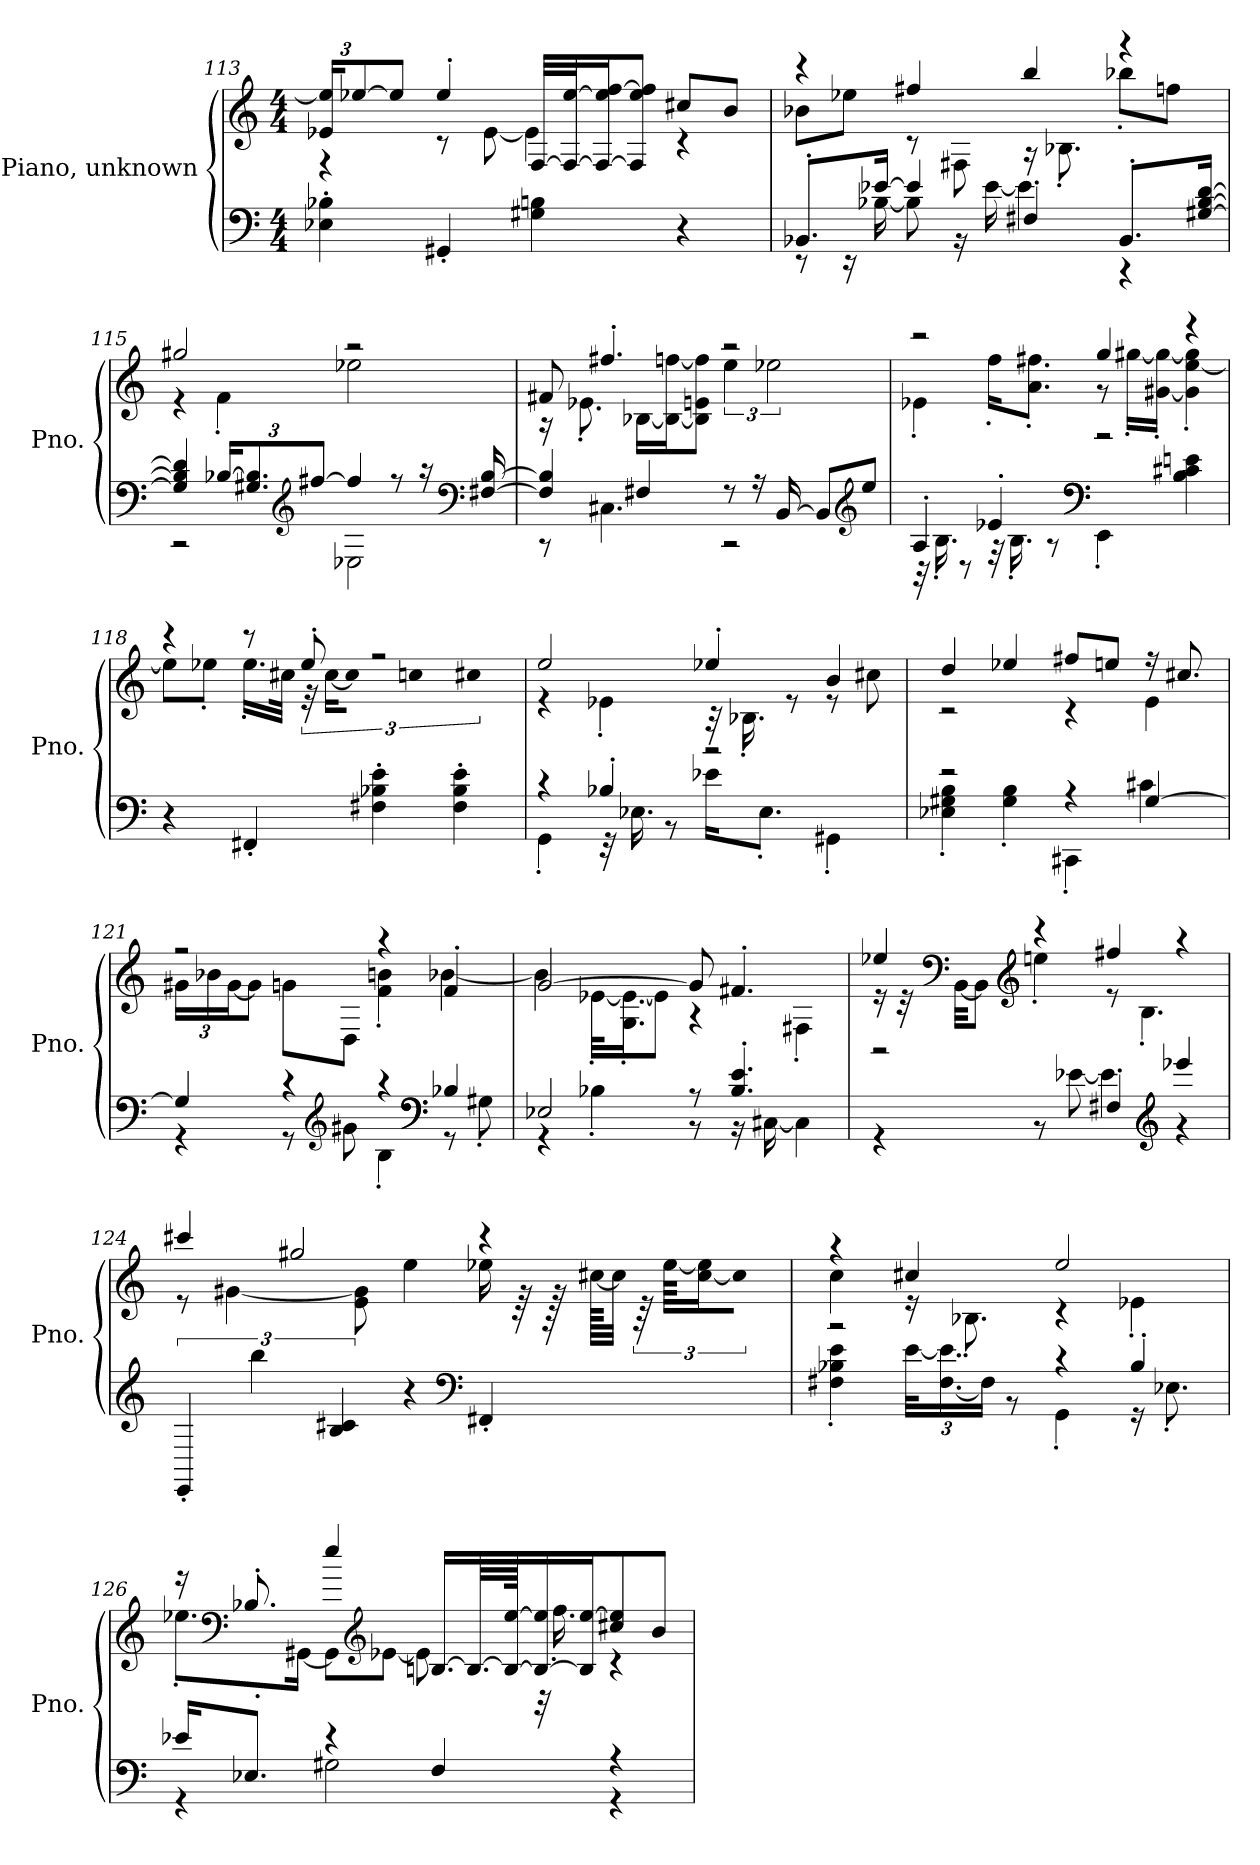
**kern	**kern
*part1	*part1
*staff2	*staff1
*I"Piano, unknown	*
*I'Pno.	*
!!LO:LB:g=z
*clefF4	*clefG2
*k[]	*k[]
*M4/4	*M4/4
*	*Xbrackettup
=113	=113
*	*^
4E-X\' 4B-X\'	24e-X/ 24ee/]KL	4r
.	[12ee-X/	.
.	8ee-/J]	.
4GG#X'/	4ee-'/	8r
.	.	[8e-\
4G#X\ 4Bn\	[32F/LLL	4e-\]
.	32F/_ [32ee-/J	.
.	16F/_ 16ee-/] [16ff/J	.
.	8F/] 8ee-/ 8ff/]J	.
4r	8cc#X/L	4r
.	8b/J	.
=114	=114	=114
*^	*	*
8.BB-X'/L	8r	4r	8b-X\L
.	16r	.	8ee-X\J
[16e-X/Jk	[16B-X\	.	.
4e-/]	8B-\]	4ff#X/	8r
.	16r	.	8F#X\
.	[16e-\	.	.
4F#X'/	4e-\]	4bb/	16r
.	.	.	8.B-X'\
8.BB-'/L	4r	4r	8bb-X'\L
.	.	.	8ffn\J
[16G#X/ [16B-/ [16d/Jk	.	.	.
!!LO:LB:g=z	!!
=115	=115	=115	=115
4G#/] 4B-/] 4d/]	2r	2gg#X/	4r
*Xbrackettup	*	*	*
[24B-X/KL	.	.	4f'\
12.G#X/ 12.B-/]	.	.	.
*clefG2	*	*	*
[12ff#X/J	.	.	.
4ff#/]	2E-X\	2r	2ee-X\
8r	.	.	.
16r	.	.	.
*clefF4	*	*	*
[16F#X/ [16B-/	.	.	.
=116	=116	=116	=116
4F#/] 4B-/]	8r	8f#X/	16r
.	.	.	8.e-X'\
.	4.C#X\	4.ff#X'/	.
4F#X/	.	.	[16B-X\LL
.	.	.	16B-\_ [16ffn\J
.	.	.	8B-\] 8en\ 8ff\]J
*	*	*	*brackettup
8r	2r	2r	6ee\
16r	.	.	.
.	.	.	3ee-X\
[16BB/	.	.	.
8BB/L]	.	.	.
*clefG2	*	*	*
8ee/J	.	.	.
!!LO:LB:g=z	!!
=117	=117	=117	=117
4A'/	32r	2r	4e-X'\
.	16.B'\	.	.
.	8r	.	.
4e-X'/	32r	.	16ff'\KL
.	16.B'\	.	.
.	.	.	8.a\' 8.ff#X\'J
.	8r	.	.
*clefF4	*	*	*
2r	4EE'\	4gg/	8r
.	.	.	[16gg#X'\LL
.	.	.	[16g#X\' 16gg#\_'JJ
.	4B\ 4c#X\ 4en\	4r	4g#\]' [4ee\' 4gg#\]'
*v	*v	*	*
=118	=118	=118
4r	4r	8ee\L]
.	.	8ee-X'\J
4FF#X'/	8r	16.ee-'\LL
.	.	32cc#X\JJk
.	8ee-'/	48r
.	.	[24cc#\LL
.	.	16cc#\JJ]
4F#X\' 4B-X\' 4e\'	2r	4ccn\
4F#\' 4B-\' 4e\'	.	4cc#X\
=119	=119	=119
*^	*	*
4r	4GG'\	2ee/	4r
4B-X'/	32r	.	4e-X'\
.	16.E-X\	.	.
.	8r	.	.
2r	16e-X\KL	4ee-X'/	32r
.	.	.	16.B-X'\
.	8.E-'\J	.	.
.	.	.	8r
.	4GG#X'\	4b/	8r
.	.	.	8cc#X\
!!LO:LB:g=z	!!
=120	=120	=120	=120
2r	4E-X\' 4G#X\' 4B\'	4dd/	2r
.	4G#\' 4B\'	4ee-X/	.
4r	4CC#X'\	8ff#X/L	4r
.	.	8een/J	.
[4G#/	4c#X\	16r	4e\
.	.	8.cc#X/	.
=121	=121	=121	=121
*	*	*	*Xbrackettup
4G#/]	4r	2r	24g#X\LL
.	.	.	24b-X\
.	.	.	[24g#\J
.	.	.	8g#\J]
4r	8r	.	8gn\L
*clefG2	*	*	*
.	8g#X\	.	8D\J
4r	4B'\	4r	4f\' 4bn\'
*clefF4	*	*	*
4B-X/	8r	4f'/	[4b-X\
.	8G#X'\	.	.
=122	=122	=122	=122
2E-X/	4r	[2g/	4b-\]
.	4B-X'\	.	[32e-X'\KLL
.	.	.	16.G\' 16.e-\_'J
.	.	.	8e-\J]
8r	8r	8g/]	4r
4.B-/' 4.e/'	16r	4.f#X'/	.
.	[16C#X\	.	.
.	4C#\]	.	4F#X'\
!!LO:PB:g=z	!!
=123	=123	=123	=123
2r	4r	4ee-X/	16r
.	.	.	32r
*	*	*clefF4	*
.	.	.	[32BB\KKL
.	.	.	8BB\J]
*	*	*clefG2	*
.	8r	4r	4een'\
.	[8e-X\	.	.
4F#X'/	4e-\]	4ff#X/	8r
.	.	.	4.B'\
*clefG2	*	*	*
4eee-X/	4r	4r	.
*v	*v	*	*
=124	=124	=124
*brackettup	*	*
6EE'/	4ccc#X/	8r
.	.	[4g#X\
6bb\	.	.
.	2gg#X/	.
6B/ 6c#X/	.	.
.	.	8e\ 8g#\]
4r	.	4ee\
*clefF4	*	*
4FF#X'/	4r	16ee-X\
.	.	64r
.	.	128r
.	.	[128cc#X\KKLLL
.	.	32cc#\JJJ]
*	*	*brackettup
.	.	96r
.	.	[96ee-\KKLL
.	.	[24cc#\ 24ee-\]
.	.	16cc#\JJ]
!!LO:LB:g=z	!!
=125	=125	=125
*^	*	*
2r	4F#X\' 4B-X\' 4e\'	4r	4cc\
*	*Xbrackettup	*	*
.	[48e\KLL	4cc#X/	16r
.	[24.F#\ 24.e\]	.	.
.	.	.	8.B-X'\
.	24F#\JJ]	.	.
.	8r	.	.
4r	4GG'\	2ee/	4r
4B-'/	16r	.	4e-X'\
.	8.E-X'\	.	.
=126	=126	=126	=126
16e-X/KL	4r	16r	8.ee-X'\L
*	*	*clefF4	*
8.E-X'/J	.	8.B-X'/	.
.	.	.	[16GG#X\Jk
4r	2G#X\	4ee-/	8GG#\L]
*	*	*clefG2	*
.	.	.	[8e-X\J
4F/	.	[16.Bn/LL	8e-\]
.	.	64.B/LL_	.
.	.	128B/_ [128ee-/JJK	.
.	.	16B/_ 16ee-/]	32r
.	.	.	16.ff'\
.	.	16B/] [16ee-/J	.
4r	4r	8cc#X/ 8ee-/]	4r
.	.	8b/J	.
*v	*v	*	*
*	*v	*v
=	=
*-	*-
